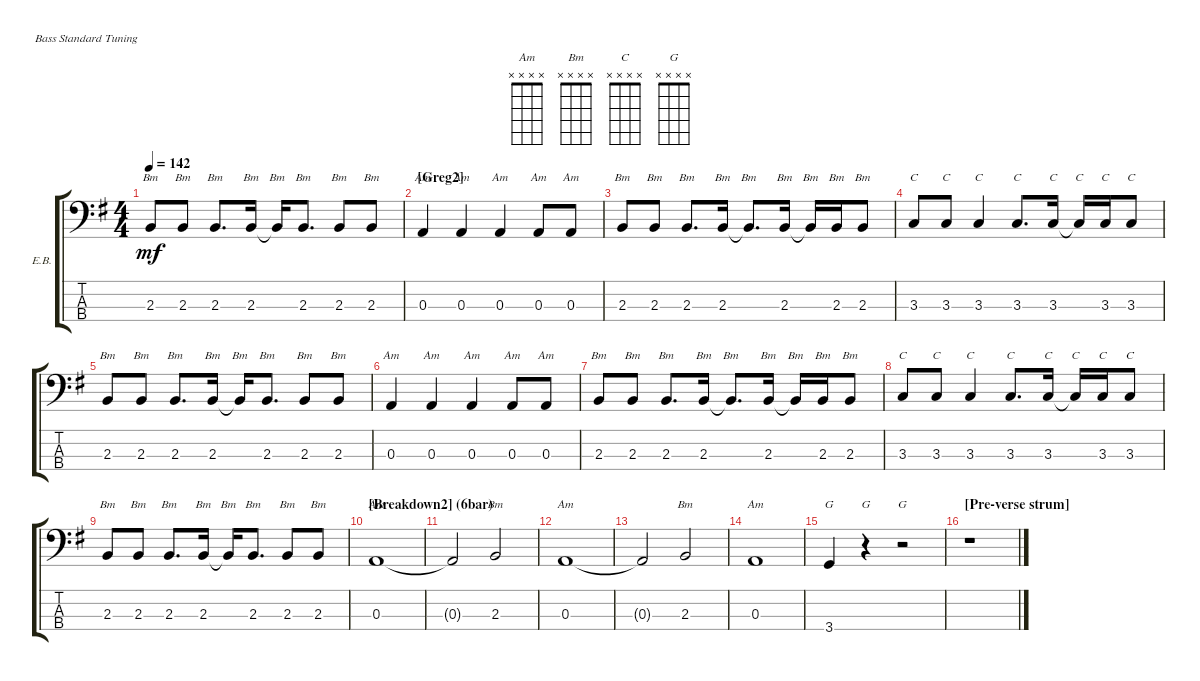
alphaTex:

\bracketExtendMode groupsimilarinstruments
\firstSystemTrackNameOrientation horizontal
\otherSystemsTrackNameOrientation horizontal
\track ("Electric Bass" "E.B.") {instrument electricbassfinger}
\staff {score tabs}
\tuning (G2 D2 A1 E1)
\chord ("Am" x x x x)
\chord ("Bm" x x x x)
\chord ("C" x x x x)
\chord ("G" x x x x)
\ts (4 4)
\tempo 142
\clef f4
\ks eminor
2.3.8{ch "Bm" dy mf} 2.3.8{ch "Bm"} 2.3.8{d ch "Bm"} 2.3.16{ch "Bm"} 2.3{t}.16{ch "Bm"} 2.3.8{d ch "Bm"} 2.3.8{ch "Bm"} 2.3.8{ch "Bm"} |
\section ("" "[Greg2]")
0.3.4{ch "Am"} 0.3.4{ch "Am"} 0.3.4{ch "Am"} 0.3.8{ch "Am"} 0.3.8{ch "Am"} |
2.3.8{ch "Bm"} 2.3.8{ch "Bm"} 2.3.8{d ch "Bm"} 2.3.16{ch "Bm"} 2.3{t}.8{d ch "Bm"} 2.3.16{ch "Bm"} 2.3{t}.16{ch "Bm"} 2.3.16{ch "Bm"} 2.3.8{ch "Bm"} |
3.3.8{ch "C"} 3.3.8{ch "C"} 3.3.4{ch "C"} 3.3.8{d ch "C"} 3.3.16{ch "C"} 3.3{t}.16{ch "C"} 3.3.16{ch "C"} 3.3.8{ch "C"} |
2.3.8{ch "Bm"} 2.3.8{ch "Bm"} 2.3.8{d ch "Bm"} 2.3.16{ch "Bm"} 2.3{t}.16{ch "Bm"} 2.3.8{d ch "Bm"} 2.3.8{ch "Bm"} 2.3.8{ch "Bm"} |
0.3.4{ch "Am"} 0.3.4{ch "Am"} 0.3.4{ch "Am"} 0.3.8{ch "Am"} 0.3.8{ch "Am"} |
2.3.8{ch "Bm"} 2.3.8{ch "Bm"} 2.3.8{d ch "Bm"} 2.3.16{ch "Bm"} 2.3{t}.8{d ch "Bm"} 2.3.16{ch "Bm"} 2.3{t}.16{ch "Bm"} 2.3.16{ch "Bm"} 2.3.8{ch "Bm"} |
3.3.8{ch "C"} 3.3.8{ch "C"} 3.3.4{ch "C"} 3.3.8{d ch "C"} 3.3.16{ch "C"} 3.3{t}.16{ch "C"} 3.3.16{ch "C"} 3.3.8{ch "C"} |
2.3.8{ch "Bm"} 2.3.8{ch "Bm"} 2.3.8{d ch "Bm"} 2.3.16{ch "Bm"} 2.3{t}.16{ch "Bm"} 2.3.8{d ch "Bm"} 2.3.8{ch "Bm"} 2.3.8{ch "Bm"} |
\section ("" "[Breakdown2] (6bar)  ")
0.3.1{ch "Am"} |
0.3{t}.2 2.3.2{ch "Bm"} |
0.3.1{ch "Am"} |
0.3{t}.2 2.3.2{ch "Bm"} |
0.3.1{ch "Am"} |
3.4.4{ch "G"} r.4{ch "G"} r.2{ch "G"} |
\section ("" "[Pre-verse strum] ")
r.1
